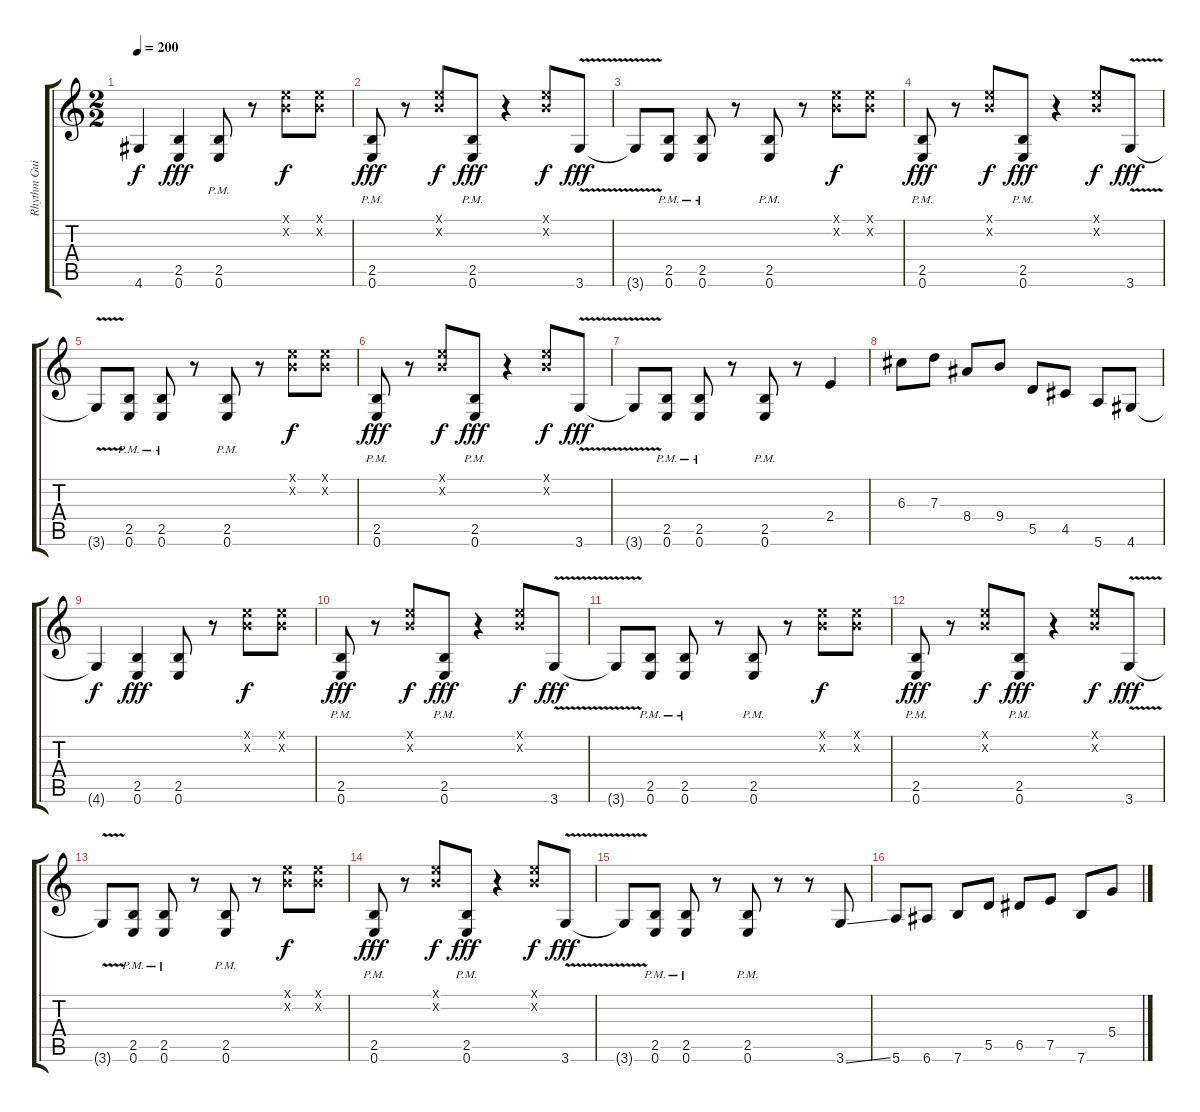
\track ("Rhythm Guitar 1" "Rhythm Gui") {instrument distortionguitar}
\staff {score tabs}
\tuning (E4 B3 G3 D3 A2 E2) {hide}
\ts (2 2)
\tempo 200
\clef g2
\ks c
4.6{t}.4{dy f} (2.5 0.6).4{dy fff} (2.5{pm} 0.6{pm}).8 r.8 (0.1{x} 0.2{x}).8{dy f} (0.1{x} 0.2{x}).8 |
(2.5{pm} 0.6{pm}).8{dy fff} r.8 (0.1{x} 0.2{x}).8{dy f} (2.5{pm} 0.6{pm}).8{dy fff} r.4 (0.1{x} 0.2{x}).8{dy f} 3.6{v}.8{dy fff} |
3.6{t}.8 (2.5{pm} 0.6{pm}).8 (2.5{pm} 0.6{pm}).8 r.8 (2.5{pm} 0.6{pm}).8 r.8 (0.1{x} 0.2{x}).8{dy f} (0.1{x} 0.2{x}).8 |
(2.5{pm} 0.6{pm}).8{dy fff} r.8 (0.1{x} 0.2{x}).8{dy f} (2.5{pm} 0.6{pm}).8{dy fff} r.4 (0.1{x} 0.2{x}).8{dy f} 3.6{v}.8{dy fff} |
3.6{t}.8 (2.5{pm} 0.6{pm}).8 (2.5{pm} 0.6{pm}).8 r.8 (2.5{pm} 0.6{pm}).8 r.8 (0.1{x} 0.2{x}).8{dy f} (0.1{x} 0.2{x}).8 |
(2.5{pm} 0.6{pm}).8{dy fff} r.8 (0.1{x} 0.2{x}).8{dy f} (2.5{pm} 0.6{pm}).8{dy fff} r.4 (0.1{x} 0.2{x}).8{dy f} 3.6{v}.8{dy fff} |
3.6{t}.8 (2.5{pm} 0.6{pm}).8 (2.5{pm} 0.6{pm}).8 r.8 (2.5{pm} 0.6{pm}).8 r.8 2.4.4 |
6.3.8 7.3.8 8.4.8 9.4.8 5.5.8 4.5.8 5.6.8 4.6.8 |
4.6{t}.4{dy f} (2.5 0.6).4{dy fff} (2.5 0.6).8 r.8 (0.1{x} 0.2{x}).8{dy f} (0.1{x} 0.2{x}).8 |
(2.5{pm} 0.6{pm}).8{dy fff} r.8 (0.1{x} 0.2{x}).8{dy f} (2.5{pm} 0.6{pm}).8{dy fff} r.4 (0.1{x} 0.2{x}).8{dy f} 3.6{v}.8{dy fff} |
3.6{t}.8 (2.5{pm} 0.6{pm}).8 (2.5{pm} 0.6{pm}).8 r.8 (2.5{pm} 0.6{pm}).8 r.8 (0.1{x} 0.2{x}).8{dy f} (0.1{x} 0.2{x}).8 |
(2.5{pm} 0.6{pm}).8{dy fff} r.8 (0.1{x} 0.2{x}).8{dy f} (2.5{pm} 0.6{pm}).8{dy fff} r.4 (0.1{x} 0.2{x}).8{dy f} 3.6{v}.8{dy fff} |
3.6{t}.8 (2.5{pm} 0.6{pm}).8 (2.5{pm} 0.6{pm}).8 r.8 (2.5{pm} 0.6{pm}).8 r.8 (0.1{x} 0.2{x}).8{dy f} (0.1{x} 0.2{x}).8 |
(2.5{pm} 0.6{pm}).8{dy fff} r.8 (0.1{x} 0.2{x}).8{dy f} (2.5{pm} 0.6{pm}).8{dy fff} r.4 (0.1{x} 0.2{x}).8{dy f} 3.6{v}.8{dy fff} |
3.6{t}.8 (2.5{pm} 0.6{pm}).8 (2.5{pm} 0.6{pm}).8 r.8 (2.5{pm} 0.6{pm}).8 r.8 r.8 3.6{ss}.8 |
5.6.8 6.6.8 7.6.8 5.5.8 6.5.8 7.5.8 7.6.8 5.4.8
